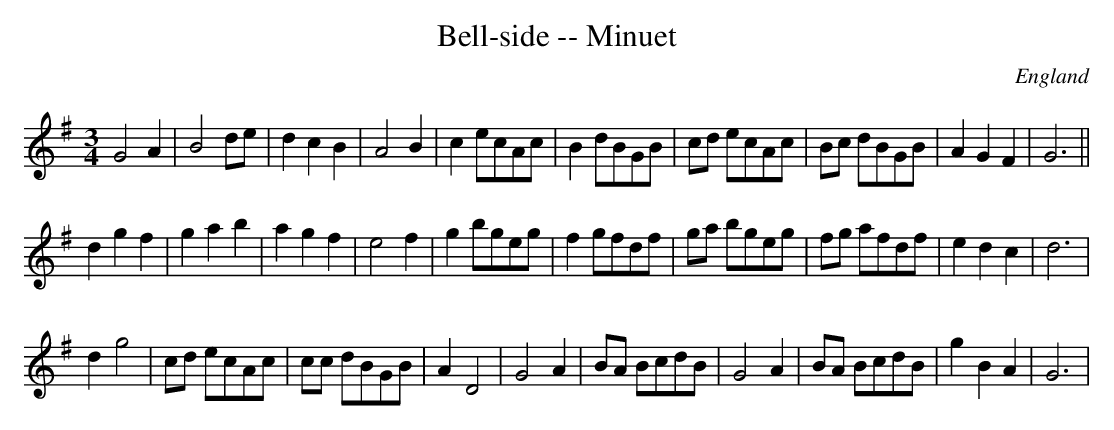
X:1
T:Bell-side -- Minuet
L:1/8
M:3/4
O:England
K:G major
G4 A2  | B4 de   | d2 c2B2 | A4 B2 |\
c2ecAc | B2 dBGB | cd ecAc | Bc dBGB | A2G2F2 | G6 ||
d2g2f2 | g2 a2b2 | a2 g2f2 | e4 f2 |\
g2bgeg | f2 gfdf | ga bgeg | fg afdf | e2d2c2 | d6 |
d2g4   | cd ecAc | cc dBGB | A2D4 |\
G4A2   | BA BcdB | G4 A2   | BA BcdB | g2 B2A2 | G6 |
